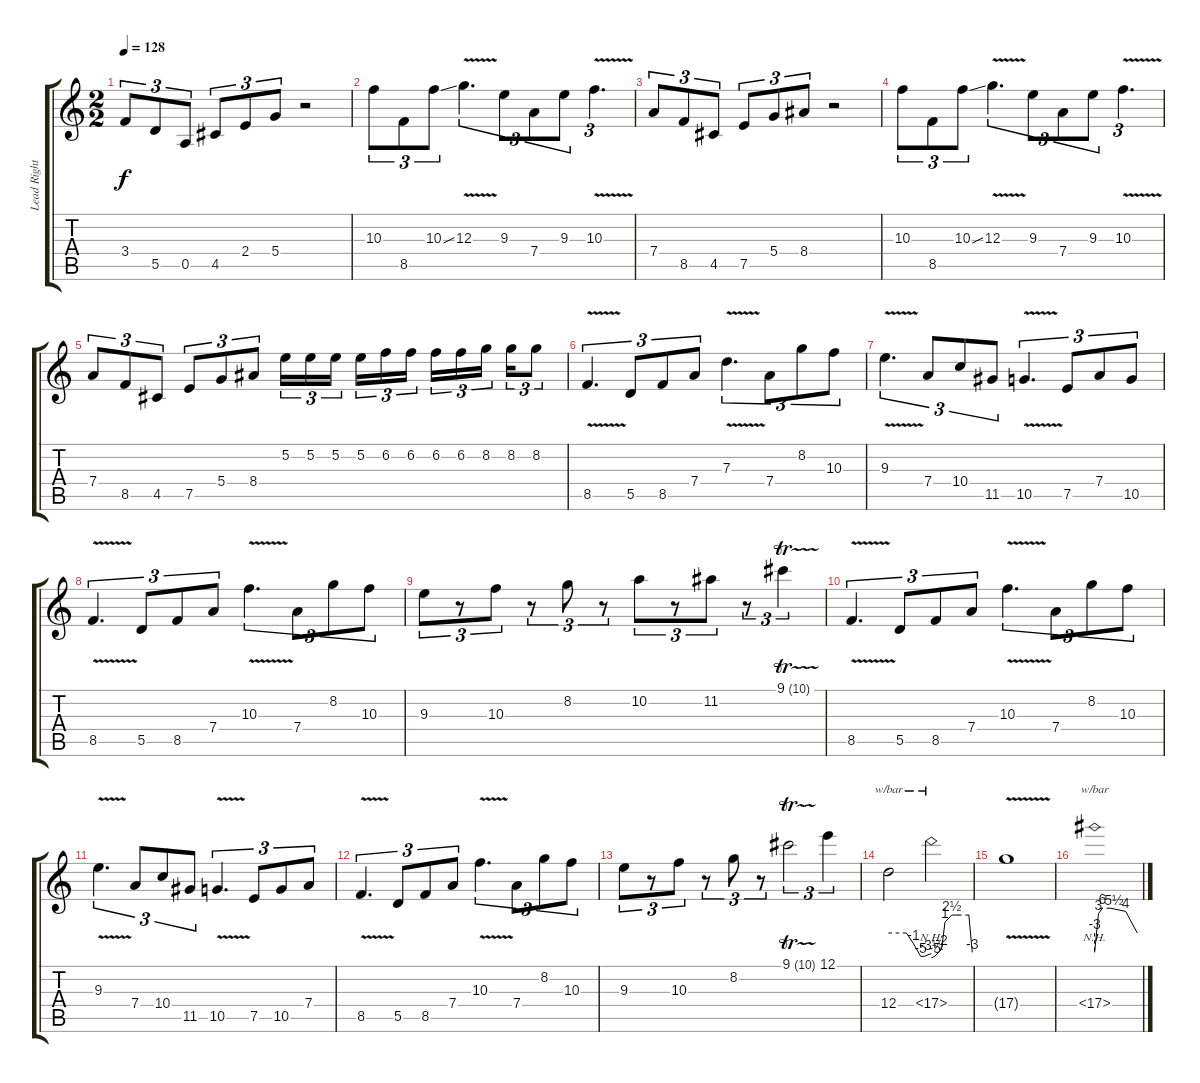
\track ("Lead Right" "Lead Right") {instrument overdrivenguitar}
\staff {score tabs}
\tuning (E4 B3 G3 D3 A2 D2) {hide}
\ts (2 2)
\tempo 128
\clef g2
\ks c
3.4.8{tu (3 2) dy f} 5.5.8{tu (3 2)} 0.5.8{tu (3 2)} 4.5.8{tu (3 2)} 2.4.8{tu (3 2)} 5.4.8{tu (3 2)} r.2 |
10.3.8{tu (3 2)} 8.5.8{tu (3 2)} 10.3{ss}.8{tu (3 2)} 12.3{v}.4{d tu (3 2)} 9.3.8{tu (3 2)} 7.4.8{tu (3 2)} 9.3.8{tu (3 2)} 10.3{v}.4{d tu (3 2)} |
7.4.8{tu (3 2)} 8.5.8{tu (3 2)} 4.5.8{tu (3 2)} 7.5.8{tu (3 2)} 5.4.8{tu (3 2)} 8.4.8{tu (3 2)} r.2 |
10.3.8{tu (3 2)} 8.5.8{tu (3 2)} 10.3{ss}.8{tu (3 2)} 12.3{v}.4{d tu (3 2)} 9.3.8{tu (3 2)} 7.4.8{tu (3 2)} 9.3.8{tu (3 2)} 10.3{v}.4{d tu (3 2)} |
7.4.8{tu (3 2)} 8.5.8{tu (3 2)} 4.5.8{tu (3 2)} 7.5.8{tu (3 2)} 5.4.8{tu (3 2)} 8.4.8{tu (3 2)} 5.2.16{tu (3 2)} 5.2.16{tu (3 2)} 5.2.16{tu (3 2)} 5.2.16{tu (3 2)} 6.2.16{tu (3 2)} 6.2.16{tu (3 2)} 6.2.16{tu (3 2)} 6.2.16{tu (3 2)} 8.2.16{tu (3 2)} 8.2.16{tu (3 2)} 8.2.8{tu (3 2)} |
8.5{v}.4{d tu (3 2)} 5.5.8{tu (3 2)} 8.5.8{tu (3 2)} 7.4.8{tu (3 2)} 7.3{v}.4{d tu (3 2)} 7.4.8{tu (3 2)} 8.2.8{tu (3 2)} 10.3.8{tu (3 2)} |
9.3{v}.4{d tu (3 2)} 7.4.8{tu (3 2)} 10.4.8{tu (3 2)} 11.5.8{tu (3 2)} 10.5{v}.4{d tu (3 2)} 7.5.8{tu (3 2)} 7.4.8{tu (3 2)} 10.5.8{tu (3 2)} |
8.5{v}.4{d tu (3 2)} 5.5.8{tu (3 2)} 8.5.8{tu (3 2)} 7.4.8{tu (3 2)} 10.3{v}.4{d tu (3 2)} 7.4.8{tu (3 2)} 8.2.8{tu (3 2)} 10.3.8{tu (3 2)} |
9.3.8{tu (3 2)} r.8{tu (3 2)} 10.3.8{tu (3 2)} r.8{tu (3 2)} 8.2.8{tu (3 2)} r.8{tu (3 2)} 10.2.8{tu (3 2)} r.8{tu (3 2)} 11.2.8{tu (3 2)} r.8{tu (3 2)} 9.1{tr (10 32)}.4{tu (3 2)} |
8.5{v}.4{d tu (3 2)} 5.5.8{tu (3 2)} 8.5.8{tu (3 2)} 7.4.8{tu (3 2)} 10.3{v}.4{d tu (3 2)} 7.4.8{tu (3 2)} 8.2.8{tu (3 2)} 10.3.8{tu (3 2)} |
9.3{v}.4{d tu (3 2)} 7.4.8{tu (3 2)} 10.4.8{tu (3 2)} 11.5.8{tu (3 2)} 10.5{v}.4{d tu (3 2)} 7.5.8{tu (3 2)} 10.5.8{tu (3 2)} 7.4.8{tu (3 2)} |
8.5{v}.4{d tu (3 2)} 5.5.8{tu (3 2)} 8.5.8{tu (3 2)} 7.4.8{tu (3 2)} 10.3{v}.4{d tu (3 2)} 7.4.8{tu (3 2)} 8.2.8{tu (3 2)} 10.3.8{tu (3 2)} |
9.3.8{tu (3 2)} r.8{tu (3 2)} 10.3.8{tu (3 2)} r.8{tu (3 2)} 8.2.8{tu (3 2)} r.8{tu (3 2)} 9.1{tr (10 32)}.2{tu (3 2)} 12.1.4{tu (3 2)} |
12.4.2{tbe (custom default 0 0 25 0 35 -4 45 -20 50 -20 60 -14)} 17.4{nh}.2{tbe (custom default 0 -24 5 -20 15 -8 20 4 30 10 40 10 55 10 60 -12)} |
17.4{v t}.1 |
17.4{nh}.1{tbe (custom default 0 -12 5 12 10 24 20 24 25 22 40 16 55 0)}
